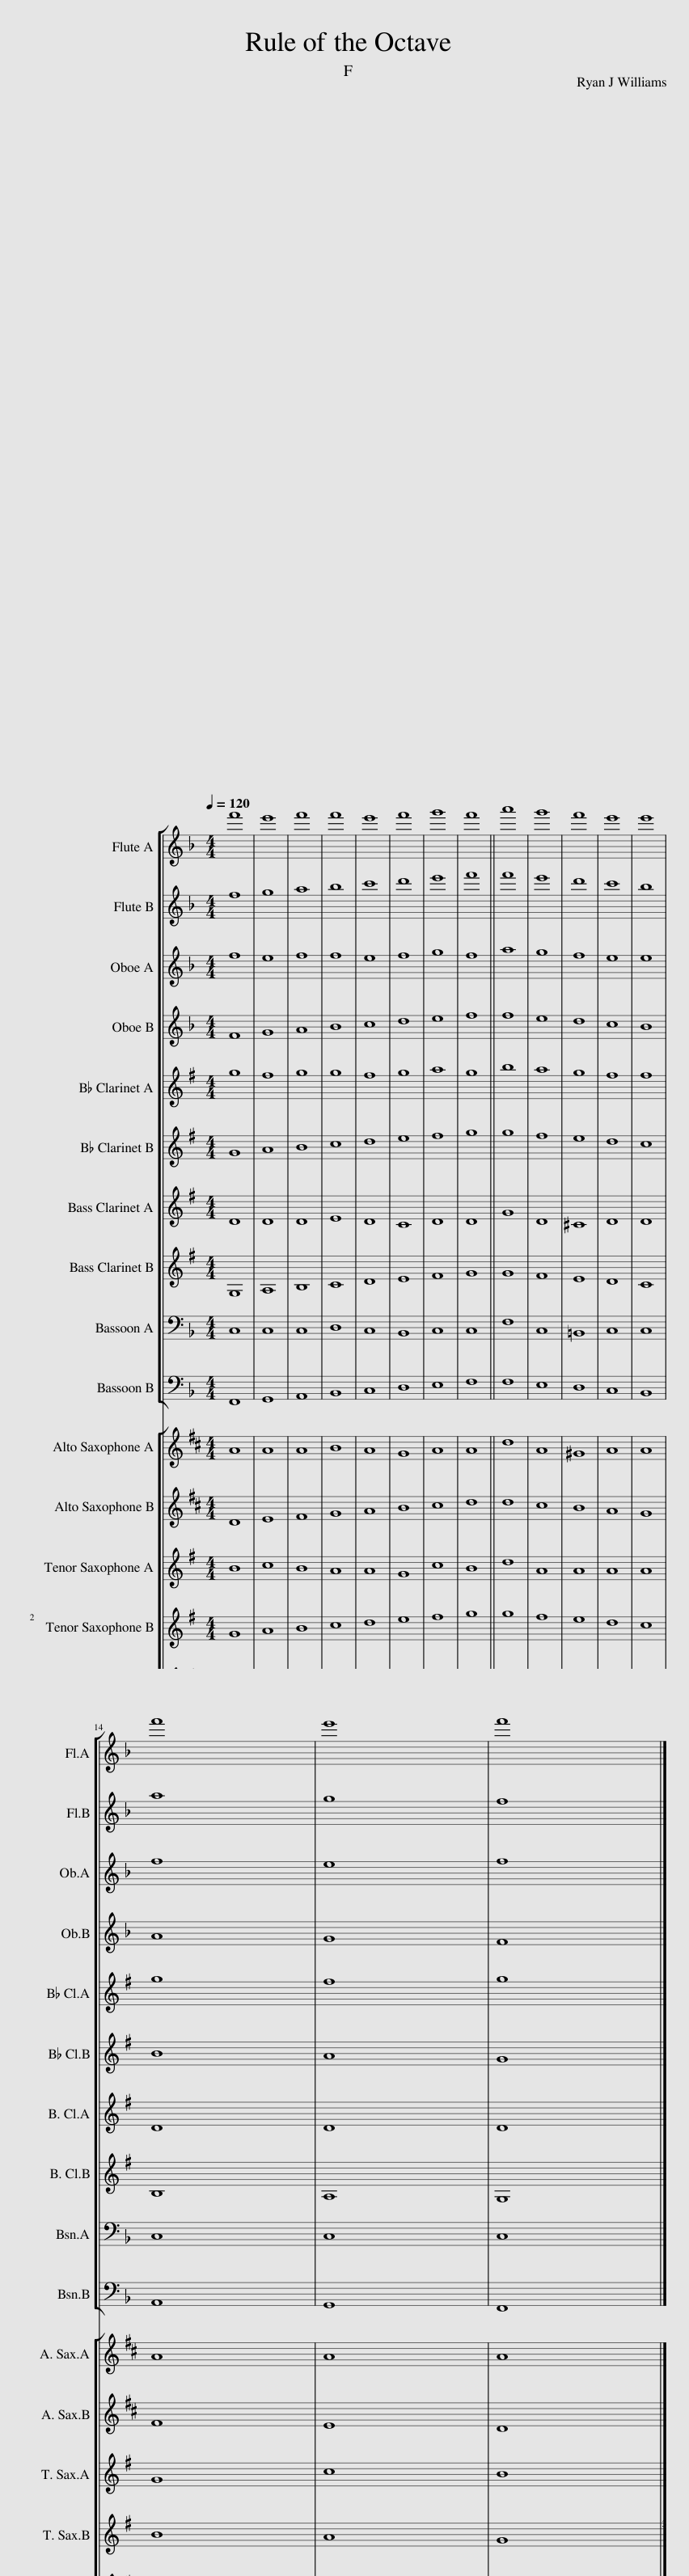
X:1
%%score [ 1 2 3 4 5 6 7 8 9 10 ] [ 11 12 13 14 15 16 ] [ 17 18 19 20 21 22 23 24 25 26 ]
L:1/8
Q:1/4=120
M:4/4
I:linebreak $
K:F
V:1 treble
V:2 treble
V:3 treble
V:4 treble
V:5 treble transpose=-2
V:6 treble transpose=-2
V:7 treble transpose=-14
V:8 treble transpose=-14
V:9 bass
V:10 bass
V:11 treble transpose=-9
V:12 treble transpose=-9
V:13 treble transpose=-14
V:14 treble transpose=-14
V:15 treble transpose=-21
V:16 treble transpose=-21
V:17 treble transpose=-2
V:18 treble transpose=-2
V:19 treble transpose=-7
V:20 treble transpose=-7
V:21 bass
V:22 bass
V:23 bass
V:24 bass
V:25 bass
V:26 bass
V:1
 f'8 | e'8 | f'8 | f'8 | e'8 | %5
 f'8 | g'8 | f'8 || a'8 | g'8 | %10
 f'8 | e'8 | e'8 |$ f'8 | e'8 | %15
 f'8 |] %16
V:2
 f8 | g8 | a8 | b8 | c'8 | %5
 d'8 | e'8 | f'8 || f'8 | e'8 | %10
 d'8 | c'8 | b8 |$ a8 | g8 | %15
 f8 |] %16
V:3
 f8 | e8 | f8 | f8 | e8 | %5
 f8 | g8 | f8 || a8 | g8 | %10
 f8 | e8 | e8 |$ f8 | e8 | %15
 f8 |] %16
V:4
 F8 | G8 | A8 | B8 | c8 | %5
 d8 | e8 | f8 || f8 | e8 | %10
 d8 | c8 | B8 |$ A8 | G8 | %15
 F8 |] %16
V:5
[K:G] g8 | f8 | g8 | g8 | f8 | %5
 g8 | a8 | g8 || b8 | a8 | %10
 g8 | f8 | f8 |$ g8 | f8 | %15
 g8 |] %16
V:6
[K:G] G8 | A8 | B8 | c8 | d8 | %5
 e8 | f8 | g8 || g8 | f8 | %10
 e8 | d8 | c8 |$ B8 | A8 | %15
 G8 |] %16
V:7
[K:G] D8 | D8 | D8 | E8 | D8 | %5
 C8 | D8 | D8 || G8 | D8 | %10
 ^C8 | D8 | D8 |$ D8 | D8 | %15
 D8 |] %16
V:8
[K:G] G,8 | A,8 | B,8 | C8 | D8 | %5
 E8 | F8 | G8 || G8 | F8 | %10
 E8 | D8 | C8 |$ B,8 | A,8 | %15
 G,8 |] %16
V:9
 C,8 | C,8 | C,8 | D,8 | C,8 | %5
 B,,8 | C,8 | C,8 || F,8 | C,8 | %10
 =B,,8 | C,8 | C,8 |$ C,8 | C,8 | %15
 C,8 |] %16
V:10
 F,,8 | G,,8 | A,,8 | B,,8 | C,8 | %5
 D,8 | E,8 | F,8 || F,8 | E,8 | %10
 D,8 | C,8 | B,,8 |$ A,,8 | G,,8 | %15
 F,,8 |] %16
V:11
[K:D] A8 | A8 | A8 | B8 | A8 | %5
 G8 | A8 | A8 || d8 | A8 | %10
 ^G8 | A8 | A8 |$ A8 | A8 | %15
 A8 |] %16
V:12
[K:D] D8 | E8 | F8 | G8 | A8 | %5
 B8 | c8 | d8 || d8 | c8 | %10
 B8 | A8 | G8 |$ F8 | E8 | %15
 D8 |] %16
V:13
[K:G] B8 | c8 | B8 | A8 | A8 | %5
 G8 | c8 | B8 || d8 | A8 | %10
 A8 | A8 | A8 |$ G8 | c8 | %15
 B8 |] %16
V:14
[K:G] G8 | A8 | B8 | c8 | d8 | %5
 e8 | f8 | g8 || g8 | f8 | %10
 e8 | d8 | c8 |$ B8 | A8 | %15
 G8 |] %16
V:15
[K:D] A8 | A8 | A8 | B8 | A8 | %5
 G8 | A8 | A8 || d8 | A8 | %10
 ^G8 | A8 | A8 |$ A8 | A8 | %15
 A8 |] %16
V:16
[K:D] D8 | E8 | F8 | G8 | A8 | %5
 B8 | c8 | d8 || d8 | c8 | %10
 B8 | A8 | G8 |$ F8 | E8 | %15
 D8 |] %16
V:17
[K:G] G8 | F8 | G8 | G8 | F8 | %5
 G8 | A8 | G8 || B8 | A8 | %10
 G8 | F8 | F8 |$ G8 | F8 | %15
 G8 |] %16
V:18
[K:G] G8 | A8 | B8 | c8 | d8 | %5
 e8 | f8 | g8 || g8 | f8 | %10
 e8 | d8 | c8 |$ B8 | A8 | %15
 G8 |] %16
V:19
[K:C] G8 | G8 | G8 | A8 | G8 | %5
 F8 | G8 | G8 || c8 | G8 | %10
 ^F8 | G8 | G8 |$ G8 | G8 | %15
 G8 |] %16
V:20
[K:C] C8 | D8 | E8 | F8 | G8 | %5
 A8 | B8 | c8 || c8 | B8 | %10
 A8 | G8 | F8 |$ E8 | D8 | %15
 C8 |] %16
V:21
 A,8 | B,8 | A,8 | G,8 | G,8 | %5
 F,8 | B,8 | A,8 || C8 | G,8 | %10
 G,8 | G,8 | G,8 |$ F,8 | B,8 | %15
 A,8 |] %16
V:22
 F,8 | G,8 | A,8 | B,8 | C8 | %5
 D8 | E8 | F8 || F8 | E8 | %10
 D8 | C8 | B,8 |$ A,8 | G,8 | %15
 F,8 |] %16
V:23
 C8 | C8 | C8 | D8 | C8 | %5
 B,8 | C8 | C8 || F8 | C8 | %10
 =B,8 | C8 | C8 |$ C8 | C8 | %15
 C8 |] %16
V:24
 F,8 | G,8 | A,8 | B,8 | C8 | %5
 D8 | E8 | F8 || F8 | E8 | %10
 D8 | C8 | B,8 |$ A,8 | G,8 | %15
 F,8 |] %16
V:25
 C,8 | C,8 | C,8 | D,8 | C,8 | %5
 B,,8 | C,8 | C,8 || F,8 | C,8 | %10
 =B,,8 | C,8 | C,8 |$ C,8 | C,8 | %15
 C,8 |] %16
V:26
 [F,,,F,,]8 | [G,,,G,,]8 | [A,,,A,,]8 | [B,,,B,,]8 | [C,,C,]8 | %5
 [D,,D,]8 | [E,,E,]8 | [F,,F,]8 || [F,,F,]8 | [E,,E,]8 | %10
 [D,,D,]8 | [C,,C,]8 | [B,,,B,,]8 |$ [A,,,A,,]8 | [G,,,G,,]8 | %15
 [F,,,F,,]8 |] %16
